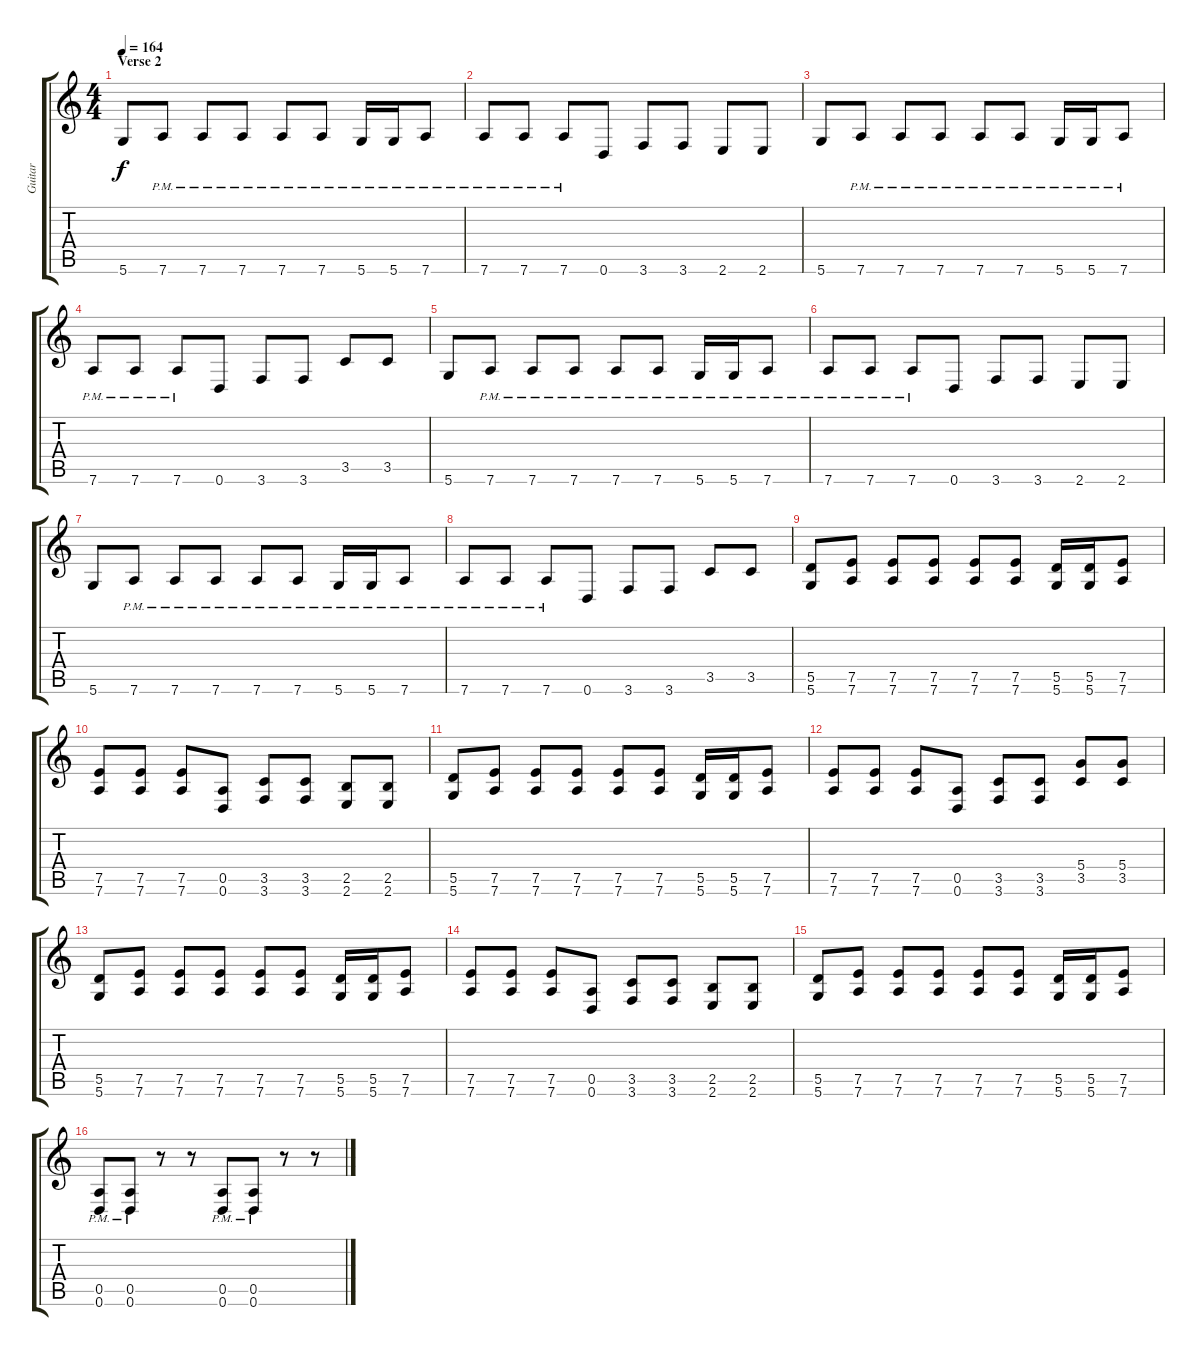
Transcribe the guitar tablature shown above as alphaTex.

\track ("Guitar" "Guitar") {instrument overdrivenguitar}
\staff {score tabs}
\tuning (E4 B3 G3 D3 A2 D2) {hide}
\ts (4 4)
\section ("" "Verse 2")
\tempo 164
\clef g2
\ks c
5.6.8{dy f} 7.6{pm}.8 7.6{pm}.8 7.6{pm}.8 7.6{pm}.8 7.6{pm}.8 5.6{pm}.16 5.6{pm}.16 7.6{pm}.8 |
7.6{pm}.8 7.6{pm}.8 7.6{pm}.8 0.6.8 3.6.8 3.6.8 2.6.8 2.6.8 |
5.6.8 7.6{pm}.8 7.6{pm}.8 7.6{pm}.8 7.6{pm}.8 7.6{pm}.8 5.6{pm}.16 5.6{pm}.16 7.6{pm}.8 |
7.6{pm}.8 7.6{pm}.8 7.6{pm}.8 0.6.8 3.6.8 3.6.8 3.5.8 3.5.8 |
5.6.8 7.6{pm}.8 7.6{pm}.8 7.6{pm}.8 7.6{pm}.8 7.6{pm}.8 5.6{pm}.16 5.6{pm}.16 7.6{pm}.8 |
7.6{pm}.8 7.6{pm}.8 7.6{pm}.8 0.6.8 3.6.8 3.6.8 2.6.8 2.6.8 |
5.6.8 7.6{pm}.8 7.6{pm}.8 7.6{pm}.8 7.6{pm}.8 7.6{pm}.8 5.6{pm}.16 5.6{pm}.16 7.6{pm}.8 |
7.6{pm}.8 7.6{pm}.8 7.6{pm}.8 0.6.8 3.6.8 3.6.8 3.5.8 3.5.8 |
(5.5 5.6).8 (7.5 7.6).8 (7.5 7.6).8 (7.5 7.6).8 (7.5 7.6).8 (7.5 7.6).8 (5.5 5.6).16 (5.5 5.6).16 (7.5 7.6).8 |
(7.5 7.6).8 (7.5 7.6).8 (7.5 7.6).8 (0.5 0.6).8 (3.5 3.6).8 (3.5 3.6).8 (2.5 2.6).8 (2.5 2.6).8 |
(5.5 5.6).8 (7.5 7.6).8 (7.5 7.6).8 (7.5 7.6).8 (7.5 7.6).8 (7.5 7.6).8 (5.5 5.6).16 (5.5 5.6).16 (7.5 7.6).8 |
(7.5 7.6).8 (7.5 7.6).8 (7.5 7.6).8 (0.5 0.6).8 (3.5 3.6).8 (3.5 3.6).8 (5.4 3.5).8 (5.4 3.5).8 |
(5.5 5.6).8 (7.5 7.6).8 (7.5 7.6).8 (7.5 7.6).8 (7.5 7.6).8 (7.5 7.6).8 (5.5 5.6).16 (5.5 5.6).16 (7.5 7.6).8 |
(7.5 7.6).8 (7.5 7.6).8 (7.5 7.6).8 (0.5 0.6).8 (3.5 3.6).8 (3.5 3.6).8 (2.5 2.6).8 (2.5 2.6).8 |
(5.5 5.6).8 (7.5 7.6).8 (7.5 7.6).8 (7.5 7.6).8 (7.5 7.6).8 (7.5 7.6).8 (5.5 5.6).16 (5.5 5.6).16 (7.5 7.6).8 |
(0.5{pm} 0.6{pm}).8 (0.5{pm} 0.6{pm}).8 r.8 r.8 (0.5{pm} 0.6{pm}).8 (0.5{pm} 0.6{pm}).8 r.8 r.8
